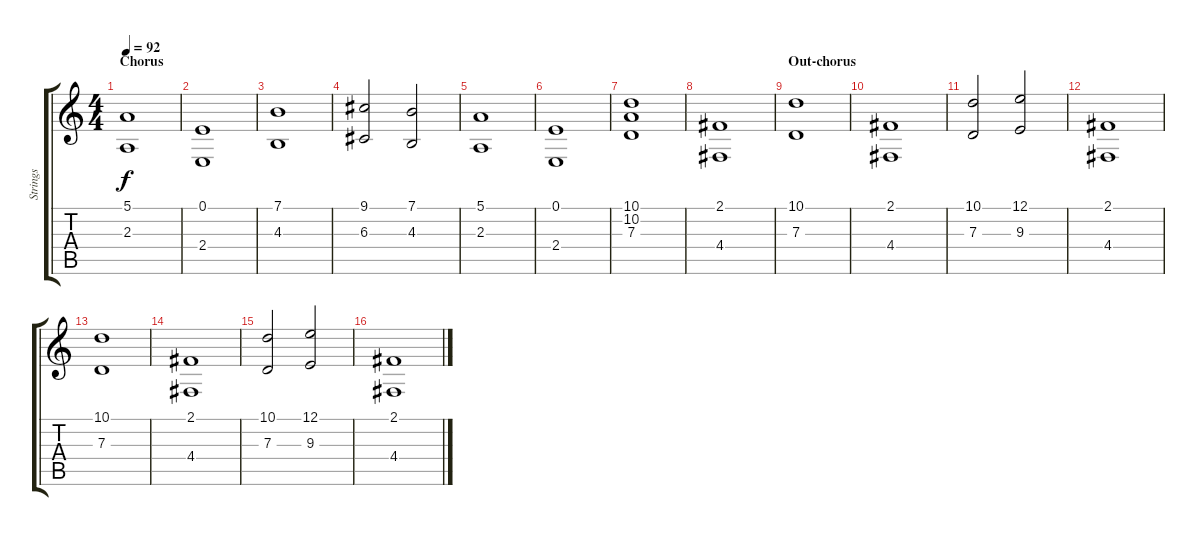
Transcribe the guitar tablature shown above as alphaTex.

\track ("Strings" "Strings") {instrument stringensemble1}
\staff {score tabs}
\tuning (E4 B3 G3 D3 A2 E2) {hide}
\ts (4 4)
\section ("" "Chorus")
\tempo 92
\clef g2
\ks c
(5.1 2.3).1{dy f} |
(0.1 2.4).1 |
(7.1 4.3).1 |
(9.1 6.3).2 (7.1 4.3).2 |
(5.1 2.3).1 |
(0.1 2.4).1 |
(10.1 10.2 7.3).1 |
(2.1 4.4).1 |
\section ("" "Out-chorus")
(10.1 7.3).1 |
(2.1 4.4).1 |
(10.1 7.3).2 (12.1 9.3).2 |
(2.1 4.4).1 |
(10.1 7.3).1 |
(2.1 4.4).1 |
(10.1 7.3).2 (12.1 9.3).2 |
(2.1 4.4).1
